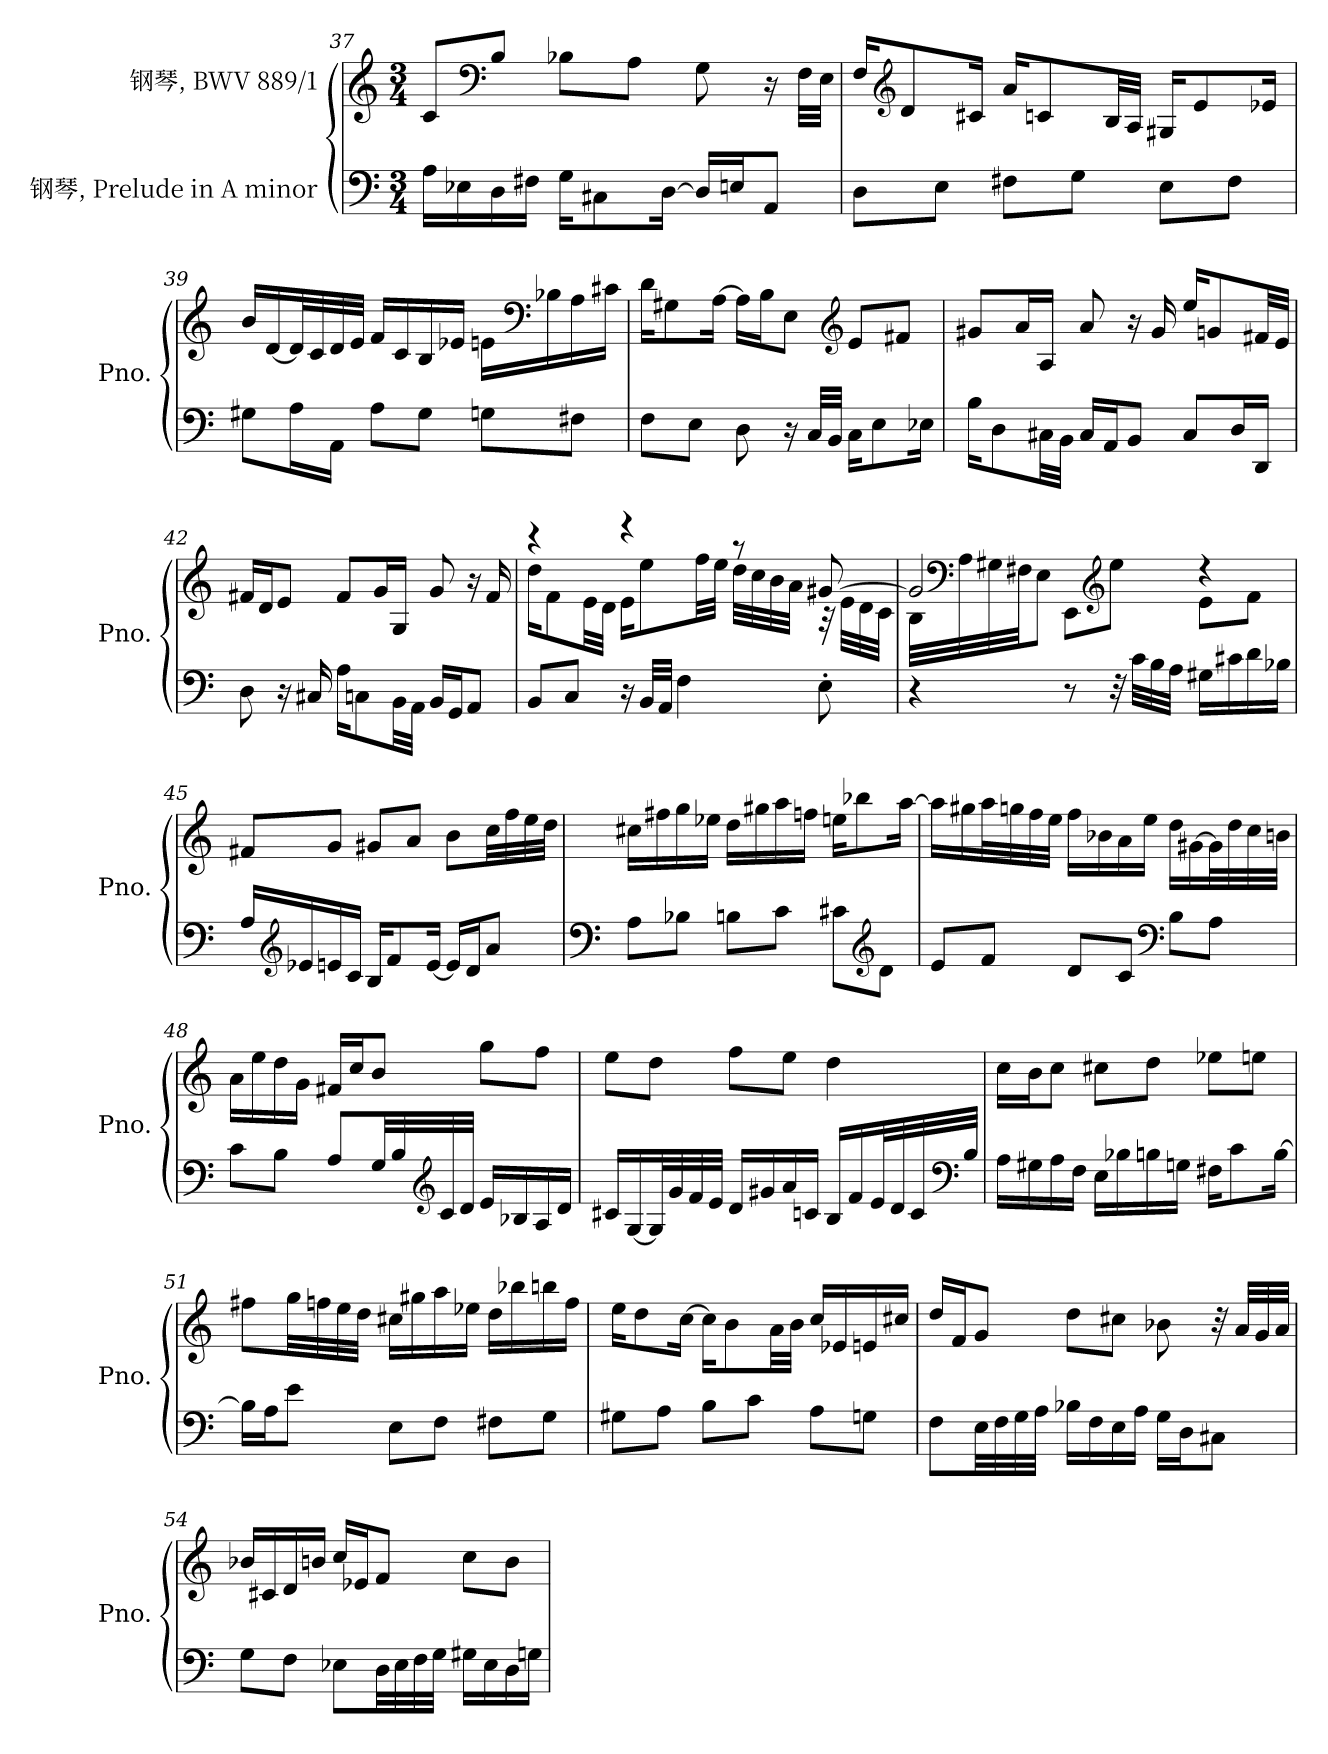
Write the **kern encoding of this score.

**kern	**kern
*part2	*part1
*staff2	*staff1
*I"钢琴, Prelude in A minor	*I"钢琴, BWV 889/1
*I'Pno.	*
*clefF4	*clefG2
*k[]	*k[]
*M3/4	*M3/4
=37	=37
16A\LL	8c/L
16E-X\	.
*	*clefF4
16D\	8B/J
16F#X\JJ	.
16G\KL	8B-X\L
8C#X\	.
.	8A\J
[16D\Jk	.
16D/LL]	8G\
16En/J	.
8AA/J	16r
.	32F\LLL
.	32E\JJJ
!!LO:LB:g=z
=38	=38
8D\L	16F/KL
*	*clefG2
.	8d/
8E\J	.
.	16c#X/Jk
8F#X\L	16a/KL
.	8cn/
8G\J	.
.	32B/LL
.	32A/JJJ
8E\L	16G#X/KL
.	8e/
8F#\J	.
.	16e-X/Jk
=39	=39
8G#X\L	16b/LL
.	[16d/
16A\L	32d/L]
.	32c/
16AA\JJ	32d/
.	32e/JJJ
8A\L	16f/LL
.	16c/
8G#\J	16B/
.	16e-X/JJ
8Gn\L	16en\LL
*	*clefF4
.	16B-X\
8F#X\J	16A\
.	16c#X\JJ
!!LO:LB:g=z
=40	=40
8F\L	16d\KL
.	8G#X\
8E\J	.
.	[16A\Jk
8D\	16A\LL]
.	16B\J
16r	8E\J
32C/LLL	.
32BB/JJJ	.
*	*clefG2
16C\KL	8e/L
8E\	.
.	8f#X/J
16E-X\Jk	.
=41	=41
16B\KL	8g#X/L
8D\	.
.	16a/L
32C#X\LL	16A/JJ
32BB\JJJ	.
16C#/LL	8a/
16AA/J	.
8BB/J	16r
.	16g#/
8C#/L	16ee/KL
.	8gn/
16D/L	.
16DD/JJ	32f#X/LL
.	32e/JJJ
=42	=42
8D\	16f#X/LL
.	16d/J
16r	8e/J
16C#X/	.
16A\KL	8f#/L
8Cn\	.
.	16g/L
32BB\LL	16G/JJ
32AA\JJJ	.
16BB/LL	8g/
16GG/J	.
8AA/J	16r
.	16f#/
!!LO:PB:g=z
=43	=43
*	*^
8BB/L	4r	16dd\KL
.	.	8f\
8C/J	.	.
.	.	32e\LL
.	.	32d\JJJ
16r	4r	16e\KL
32BB/LLL	.	8ee\
32AA/JJJ	.	.
4F\	.	.
.	.	32ff\LL
.	.	32ee\JJJ
.	8r	32dd\LLL
.	.	32cc\
.	.	32b\
.	.	32a\JJJ
8E'\	[8g#X/	32r
.	.	32e\LLL
.	.	32d\
.	.	32c\JJJ
=44	=44	=44
4r	2g#/]	32B\LLL
*	*clefF4	*
.	.	32A\
.	.	32G#X\
.	.	32F#X\JJ
.	.	8E\J
8r	.	8EE\L
*	*clefG2	*
32r	.	8ee\J
32c\LLL	.	.
32B\	.	.
32A\JJJ	.	.
16G#X\LL	4r	8e\L
16c#X\	.	.
16d\	.	8f\J
16B-X\JJ	.	.
*	*v	*v
!!LO:LB:g=z
=45	=45
16A/LL	8f#X/L
*clefG2	*
16e-X/	.
16en/	8g/J
16c/JJ	.
16B/KL	8g#X/L
8f/	.
.	8a/J
[16e/Jk	.
16e/LL]	8b\L
16d/J	.
8a/J	32cc\LL
.	32ff\
.	32ee\
.	32dd\JJJ
=46	=46
*clefF4	*
8A\L	16cc#X\LL
.	16ff#X\
8B-X\J	16gg\
.	16ee-X\JJ
8Bn\L	16dd\LL
.	16gg#X\
8c\J	16aa\
.	16ffn\JJ
8c#X\L	16een\KL
.	8bb-X\
*clefG2	*
8d\J	.
.	[16aa\Jk
!!LO:LB:g=z
=47	=47
8e/L	16aa\LL]
.	16gg#X\
8f/J	32aa\L
.	32ggn\
.	32ff\
.	32ee\JJJ
8d/L	16ff\LL
.	16b-X\
8c/J	16a\
.	16ee\JJ
*clefF4	*
8B\L	16dd\LL
.	[16g#X\
8A\J	32g#\L]
.	32dd\
.	32cc\
.	32bn\JJJ
=48	=48
8c\L	16a\LL
.	16ee\
8B\J	16dd\
.	16g\JJ
8A/L	16f#X/LL
.	16cc/J
32G/LL	8b/J
32B/	.
*clefG2	*
32c/	.
32d/JJJ	.
16e/LL	8gg\L
16B-X/	.
16A/	8ff\J
16d/JJ	.
!!LO:LB:g=z
=49	=49
16c#X/LL	8ee\L
[16G/	.
32G/L]	8dd\J
32g/	.
32f/	.
32e/JJJ	.
16d/LL	8ff\L
16g#X/	.
16a/	8ee\J
16cn/JJ	.
16B/LL	4dd\
16f/	.
32e/L	.
32d/	.
32c/	.
*clefF4	*
32B/JJJ	.
=50	=50
16A\LL	16cc\LL
16G#X\	16b\J
16A\	8cc\J
16F\JJ	.
16E\LL	8cc#X\L
16B-X\	.
16Bn\	8dd\J
16Gn\JJ	.
16F#X\KL	8ee-X\L
8c\	.
.	8een\J
[16B\Jk	.
!!LO:LB:g=z
=51	=51
16B\LL]	8ff#X\L
16A\J	.
8e\J	32gg\LL
.	32ffn\
.	32ee\
.	32dd\JJJ
8E\L	16cc#X\LL
.	16gg#X\
8F\J	16aa\
.	16ee-X\JJ
8F#X\L	16dd\LL
.	16bb-X\
8G\J	16bbn\
.	16ff\JJ
=52	=52
8G#X\L	16ee\KL
.	8dd\
8A\J	.
.	[16cc\Jk
8B\L	16cc\KL]
.	8b\
8c\J	.
.	32a\LL
.	32b\JJJ
8A\L	16cc/LL
.	16e-X/
8Gn\J	16en/
.	16cc#X/JJ
!!LO:LB:g=z
=53	=53
8F\L	16dd/LL
.	16f/J
32E\LL	8g/J
32F\	.
32G\	.
32A\JJJ	.
16B-X\LL	8dd\L
16F\	.
16E\	8cc#X\J
16A\JJ	.
16G\LL	8b-X\
16D\J	.
8C#X\J	32r
.	32a/LLL
.	32g/
.	32a/JJJ
=54	=54
8G\L	16b-X/LL
.	16c#X/
8F\J	16d/
.	16bn/JJ
8E-X\L	16cc/LL
.	16e-X/J
32D\LL	8f/J
32E-\	.
32F\	.
32G\JJJ	.
16G#X\LL	8cc\L
16E-\	.
16D\	8b\J
16Gn\JJ	.
=	=
*-	*-
